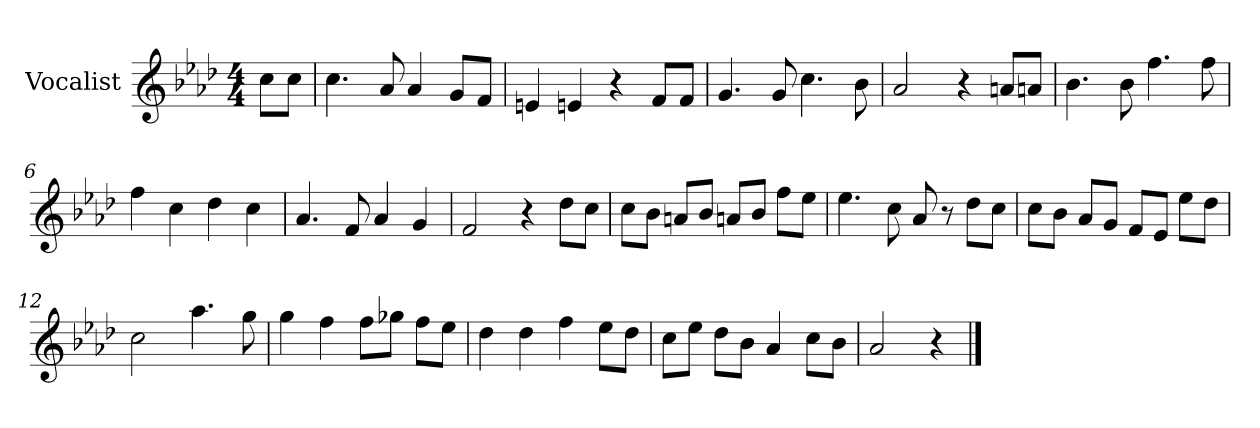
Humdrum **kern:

**kern
*part1
*staff1
*I"Vocalist
*k[b-e-a-d-]
*A-:
*M4/4
=
8ccL
8ccJ
=1
4.cc
8a-
4a-
8gL
8fJ
=2
4en
4en
4r
8fL
8fJ
=3
4.g
8g
4.cc
8b-
=4
2a-
4r
8anL
8anJ
=5
4.b-
8b-
4.ff
8ff
=6
4ff
4cc
4dd-
4cc
=7
4.a-
8f
4a-
4g
=8
2f
4r
8dd-L
8ccJ
=9
8ccL
8b-J
8anL
8b-J
8anL
8b-J
8ffL
8ee-J
=10
4.ee-
8cc
8a-
8r
8dd-L
8ccJ
=11
8ccL
8b-J
8a-L
8gJ
8fL
8e-J
8ee-L
8dd-J
=12
2cc
4.aa-
8gg
=13
4gg
4ff
8ffL
8gg-XJ
8ffL
8ee-J
=14
4dd-
4dd-
4ff
8ee-L
8dd-J
=15
8ccL
8ee-J
8dd-L
8b-J
4a-
8ccL
8b-J
=16
2a-
4r
==
*-
